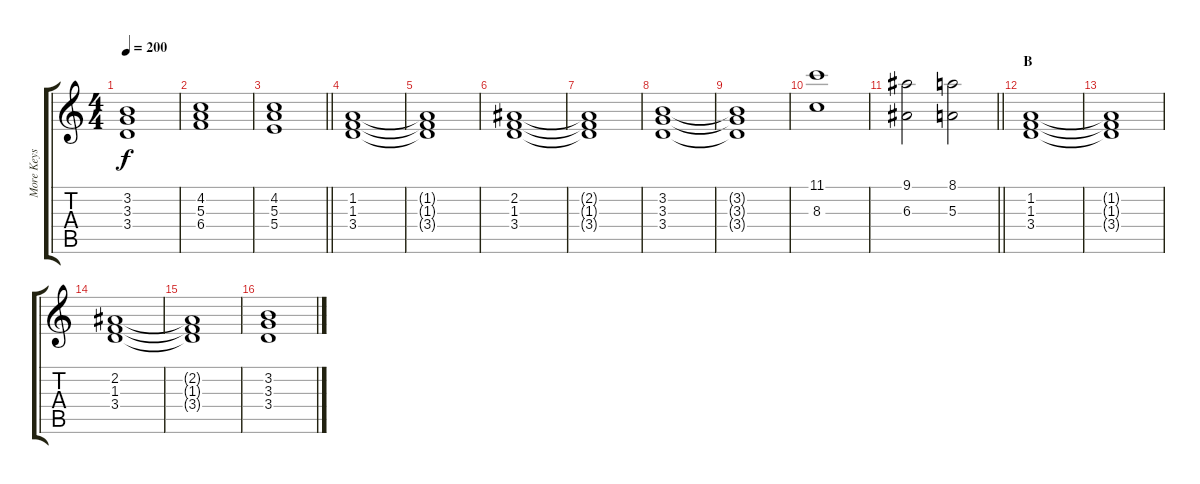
\track ("More Keys" "More Keys") {instrument electricguitarjazz}
\staff {score tabs}
\tuning (Db4 Ab3 E3 B2 Gb2 Db2) {hide}
\ts (4 4)
\tempo 200
\clef g2
\ks c
(3.2{t} 3.3{t} 3.4{t}).1{dy f} |
(4.2 5.3 6.4).1 |
\barLineRight lightlight
(4.2 5.3 5.4).1 |
(1.2 1.3 3.4).1 |
(1.2{t} 1.3{t} 3.4{t}).1 |
(2.2 1.3 3.4).1 |
(2.2{t} 1.3{t} 3.4{t}).1 |
(3.2 3.3 3.4).1 |
(3.2{t} 3.3{t} 3.4{t}).1 |
(11.1 8.3).1 |
\barLineRight lightlight
(9.1 6.3).2 (8.1 5.3).2 |
\section ("" "B")
(1.2 1.3 3.4).1 |
(1.2{t} 1.3{t} 3.4{t}).1 |
(2.2 1.3 3.4).1 |
(2.2{t} 1.3{t} 3.4{t}).1 |
(3.2 3.3 3.4).1
